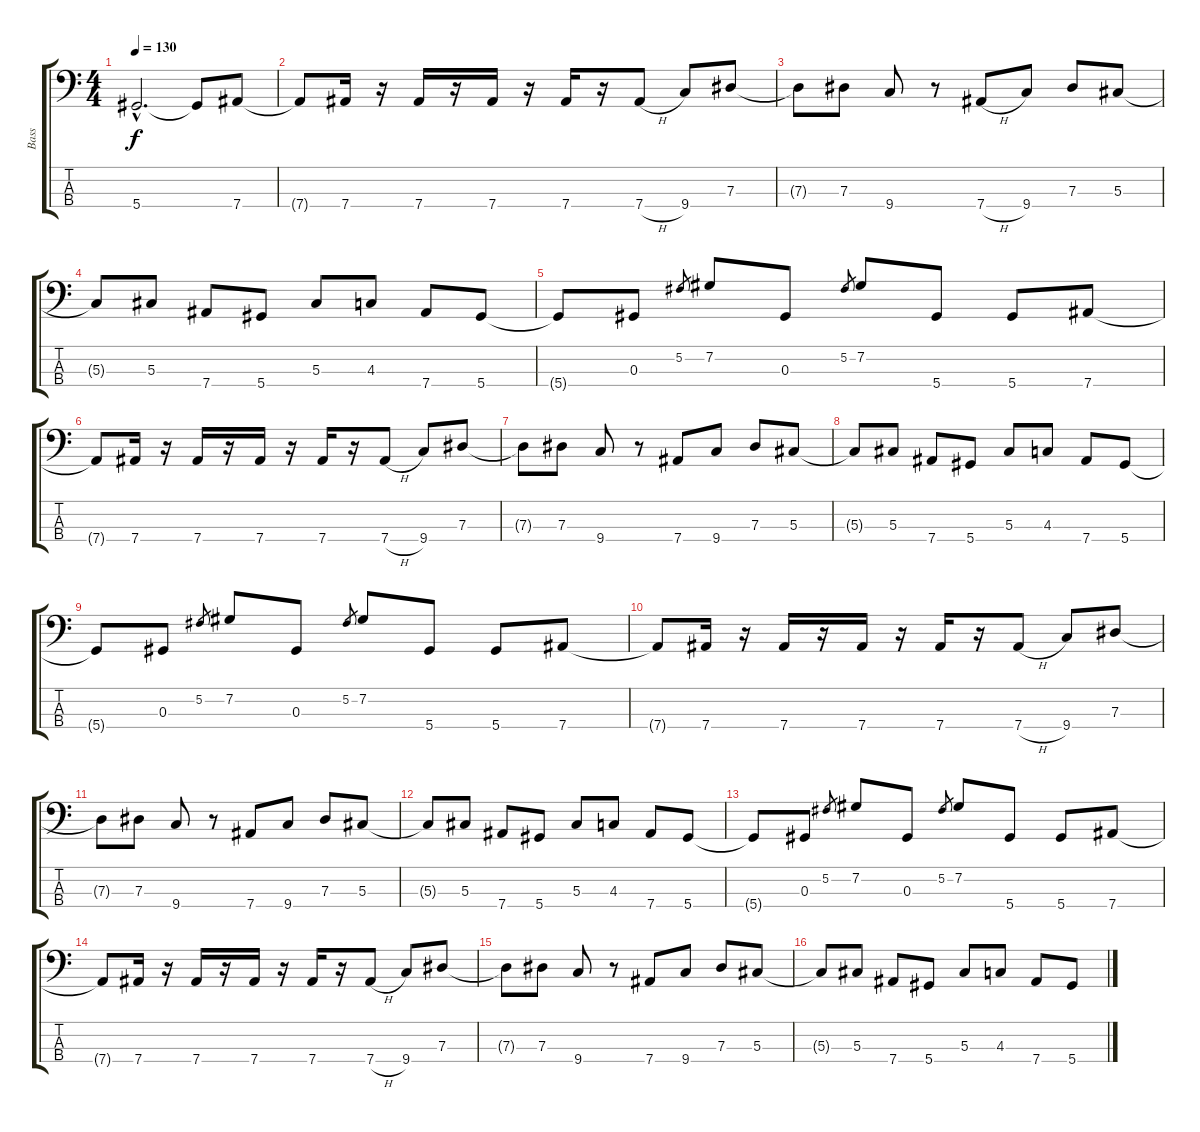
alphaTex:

\track ("Bass" "Bass") {instrument electricbasspick}
\staff {score tabs}
\tuning (Gb2 Db2 Ab1 Eb1) {hide}
\ts (4 4)
\tempo 130
\clef f4
\ks c
5.4{hac t}.2{d dy f} 5.4{t}.8 7.4.8 |
7.4{t}.8 7.4.16 r.16 7.4.16 r.16 7.4.16 r.16 7.4.16 r.16 7.4{h}.8 9.4.8 7.3.8 |
7.3{t}.8 7.3.8 9.4.8 r.8 7.4{h}.8 9.4.8 7.3.8 5.3.8 |
5.3{t}.8 5.3.8 7.4.8 5.4.8 5.3.8 4.3.8 7.4.8 5.4.8 |
5.4{t}.8 0.3.8 5.2.8{gr} 7.2.8 0.3.8 5.2.8{gr} 7.2.8 5.4.8 5.4.8 7.4.8 |
7.4{t}.8 7.4.16 r.16 7.4.16 r.16 7.4.16 r.16 7.4.16 r.16 7.4{h}.8 9.4.8 7.3.8 |
7.3{t}.8 7.3.8 9.4.8 r.8 7.4.8 9.4.8 7.3.8 5.3.8 |
5.3{t}.8 5.3.8 7.4.8 5.4.8 5.3.8 4.3.8 7.4.8 5.4.8 |
5.4{t}.8 0.3.8 5.2.8{gr} 7.2.8 0.3.8 5.2.8{gr} 7.2.8 5.4.8 5.4.8 7.4.8 |
7.4{t}.8 7.4.16 r.16 7.4.16 r.16 7.4.16 r.16 7.4.16 r.16 7.4{h}.8 9.4.8 7.3.8 |
7.3{t}.8 7.3.8 9.4.8 r.8 7.4.8 9.4.8 7.3.8 5.3.8 |
5.3{t}.8 5.3.8 7.4.8 5.4.8 5.3.8 4.3.8 7.4.8 5.4.8 |
5.4{t}.8 0.3.8 5.2.8{gr} 7.2.8 0.3.8 5.2.8{gr} 7.2.8 5.4.8 5.4.8 7.4.8 |
7.4{t}.8 7.4.16 r.16 7.4.16 r.16 7.4.16 r.16 7.4.16 r.16 7.4{h}.8 9.4.8 7.3.8 |
7.3{t}.8 7.3.8 9.4.8 r.8 7.4.8 9.4.8 7.3.8 5.3.8 |
5.3{t}.8 5.3.8 7.4.8 5.4.8 5.3.8 4.3.8 7.4.8 5.4.8
